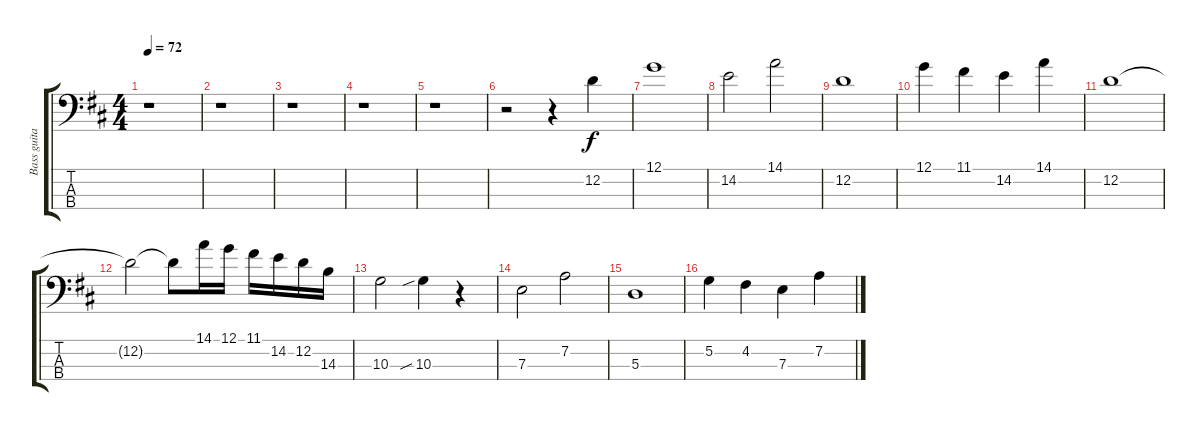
\track ("Bass guitar" "Bass guita") {instrument electricbassfinger}
\staff {score tabs}
\tuning (G2 D2 A1 E1) {hide}
\ts (4 4)
\tempo 72
\clef f4
\ks d
r.1{dy f instrument electricbassfinger} |
r.1 |
r.1 |
r.1 |
r.1 |
r.2 r.4 12.2.4 |
12.1.1 |
14.2.2 14.1.2 |
12.2.1 |
12.1.4 11.1.4 14.2.4 14.1.4 |
12.2.1 |
12.2{t}.2 12.2{t}.8 14.1.16 12.1.16 11.1.16 14.2.16 12.2.16 14.3.16 |
10.3.2 10.3{sib}.4 r.4 |
7.3.2 7.2.2 |
5.3.1 |
5.2.4 4.2.4 7.3.4 7.2.4
